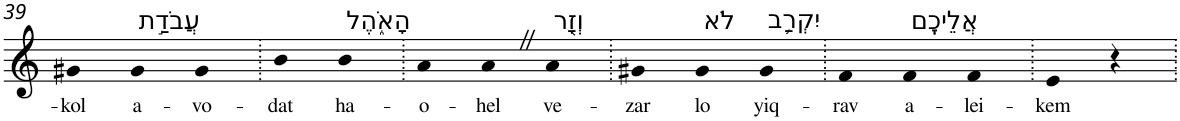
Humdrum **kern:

**kern	**text
*part1	*part1
*staff1	*staff1
*I"Piano	*
*I'Pno	*
!!LO:PB:g=z
*clefG2	*
*k[]	*
=39	=39
!	!LO:LY:b
4g#X	-kol
!LO:TX:a:t=עֲבֹדַ֣ת	!
!	!LO:LY:b
4g#	a-
!	!LO:LY:b
4g#	-vo-
=40.	=40.
!	!LO:LY:b
4b	-dat
!LO:TX:a:t=הָאֹ֑הֶל	!
!	!LO:LY:b
4b	ha-
=41.	=41.
!	!LO:LY:b
4a	-o-
!	!LO:LY:b
4aZ	-hel
!LO:TX:a:t=וְזָ֖ר	!
!	!LO:LY:b
4a	ve-
=42.	=42.
!	!LO:LY:b
4g#X	-zar
!LO:TX:a:t=לֹא	!
!	!LO:LY:b
4g#	lo
!LO:TX:a:t=יִקְרַ֥ב	!
!	!LO:LY:b
4g#	yiq-
=43.	=43.
!	!LO:LY:b
4f	-rav
!LO:TX:a:t=אֲלֵיכֶֽם	!
!	!LO:LY:b
4f	a-
!	!LO:LY:b
4f	-lei-
=44.	=44.
!	!LO:LY:b
4e	-kem
4r	.
=.	=.
*-	*-
